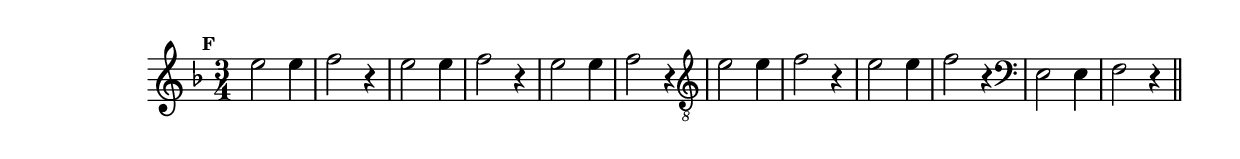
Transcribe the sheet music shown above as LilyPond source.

%% -*- coding: utf-8 -*-
\version "2.12.1"

%% \header { texidoc="Perguntas e Respostas"}

\relative c'' {

  \override Staff.TimeSignature #'style = #'()
  \time 3/4 
  \override Score.BarNumber #'transparent = ##t
  \override Score.RehearsalMark #'font-size = #-2
  \override Score.BarNumber #'transparent = ##t
  \set Score.markFormatter = #format-mark-numbers
  \key d \minor

  \mark 6

  %% CAVAQUINHO - BANJO
  \tag #'cv {
    e2 e4 f2 r4 
  }

  %% BANDOLIM
  \tag #'bd {
    e2 e4 f2 r4 
  }

  %% VIOLA
  \tag #'va {
    e2 e4 f2 r4 
  }

  %% VIOLÃO TENOR
  \tag #'vt {
    \clef "G_8"
    e,2 e4 f2 r4 
  }

  %% VIOLÃO
  \tag #'vi {
    \clef "G_8"
    e2 e4 f2 r4 
  }

  %% BAIXO - BAIXOLÃO
  \tag #'bx {
    \clef bass
    e,2 e4 f2 r4 
  }


  %% END DOCUMENT
  \bar "||"
}
